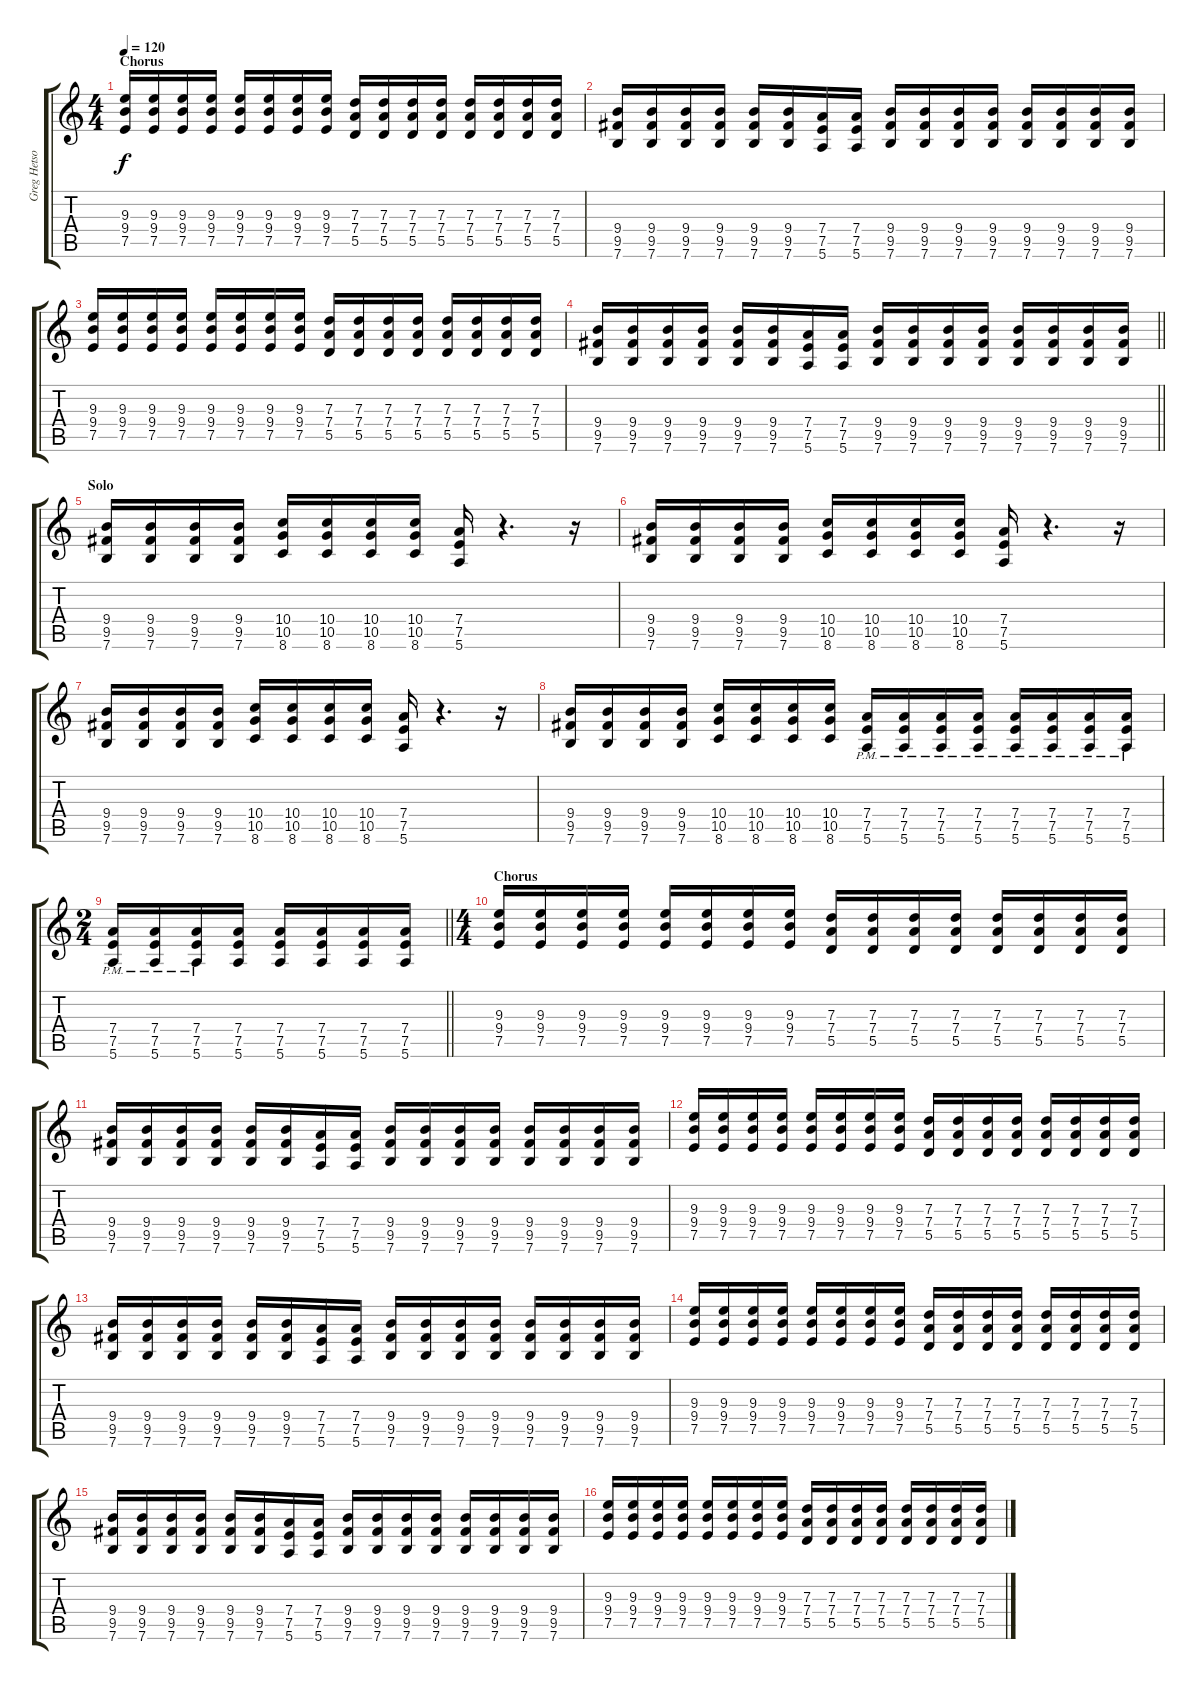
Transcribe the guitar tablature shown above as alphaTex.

\track ("Greg Hetson" "Greg Hetso") {instrument distortionguitar}
\staff {score tabs}
\tuning (E4 B3 G3 D3 A2 E2) {hide}
\ts (4 4)
\section ("" "Chorus")
\tempo 120
\clef g2
\ks c
(9.3 9.4 7.5).16{dy f} (9.3 9.4 7.5).16 (9.3 9.4 7.5).16 (9.3 9.4 7.5).16 (9.3 9.4 7.5).16 (9.3 9.4 7.5).16 (9.3 9.4 7.5).16 (9.3 9.4 7.5).16 (7.3 7.4 5.5).16 (7.3 7.4 5.5).16 (7.3 7.4 5.5).16 (7.3 7.4 5.5).16 (7.3 7.4 5.5).16 (7.3 7.4 5.5).16 (7.3 7.4 5.5).16 (7.3 7.4 5.5).16 |
(9.4 9.5 7.6).16 (9.4 9.5 7.6).16 (9.4 9.5 7.6).16 (9.4 9.5 7.6).16 (9.4 9.5 7.6).16 (9.4 9.5 7.6).16 (7.4 7.5 5.6).16 (7.4 7.5 5.6).16 (9.4 9.5 7.6).16 (9.4 9.5 7.6).16 (9.4 9.5 7.6).16 (9.4 9.5 7.6).16 (9.4 9.5 7.6).16 (9.4 9.5 7.6).16 (9.4 9.5 7.6).16 (9.4 9.5 7.6).16 |
(9.3 9.4 7.5).16 (9.3 9.4 7.5).16 (9.3 9.4 7.5).16 (9.3 9.4 7.5).16 (9.3 9.4 7.5).16 (9.3 9.4 7.5).16 (9.3 9.4 7.5).16 (9.3 9.4 7.5).16 (7.3 7.4 5.5).16 (7.3 7.4 5.5).16 (7.3 7.4 5.5).16 (7.3 7.4 5.5).16 (7.3 7.4 5.5).16 (7.3 7.4 5.5).16 (7.3 7.4 5.5).16 (7.3 7.4 5.5).16 |
\barLineRight lightlight
(9.4 9.5 7.6).16 (9.4 9.5 7.6).16 (9.4 9.5 7.6).16 (9.4 9.5 7.6).16 (9.4 9.5 7.6).16 (9.4 9.5 7.6).16 (7.4 7.5 5.6).16 (7.4 7.5 5.6).16 (9.4 9.5 7.6).16 (9.4 9.5 7.6).16 (9.4 9.5 7.6).16 (9.4 9.5 7.6).16 (9.4 9.5 7.6).16 (9.4 9.5 7.6).16 (9.4 9.5 7.6).16 (9.4 9.5 7.6).16 |
\section ("" "Solo")
(9.4 9.5 7.6).16 (9.4 9.5 7.6).16 (9.4 9.5 7.6).16 (9.4 9.5 7.6).16 (10.4 10.5 8.6).16 (10.4 10.5 8.6).16 (10.4 10.5 8.6).16 (10.4 10.5 8.6).16 (7.4 7.5 5.6).16 r.4{d} r.16 |
(9.4 9.5 7.6).16 (9.4 9.5 7.6).16 (9.4 9.5 7.6).16 (9.4 9.5 7.6).16 (10.4 10.5 8.6).16 (10.4 10.5 8.6).16 (10.4 10.5 8.6).16 (10.4 10.5 8.6).16 (7.4 7.5 5.6).16 r.4{d} r.16 |
(9.4 9.5 7.6).16 (9.4 9.5 7.6).16 (9.4 9.5 7.6).16 (9.4 9.5 7.6).16 (10.4 10.5 8.6).16 (10.4 10.5 8.6).16 (10.4 10.5 8.6).16 (10.4 10.5 8.6).16 (7.4 7.5 5.6).16 r.4{d} r.16 |
(9.4 9.5 7.6).16 (9.4 9.5 7.6).16 (9.4 9.5 7.6).16 (9.4 9.5 7.6).16 (10.4 10.5 8.6).16 (10.4 10.5 8.6).16 (10.4 10.5 8.6).16 (10.4 10.5 8.6).16 (7.4{pm} 7.5{pm} 5.6{pm}).16 (7.4{pm} 7.5{pm} 5.6{pm}).16 (7.4{pm} 7.5{pm} 5.6{pm}).16 (7.4{pm} 7.5{pm} 5.6{pm}).16 (7.4{pm} 7.5{pm} 5.6{pm}).16 (7.4{pm} 7.5{pm} 5.6{pm}).16 (7.4{pm} 7.5{pm} 5.6{pm}).16 (7.4{pm} 7.5{pm} 5.6{pm}).16 |
\ts (2 4)
\barLineRight lightlight
(7.4{pm} 7.5{pm} 5.6{pm}).16 (7.4{pm} 7.5{pm} 5.6{pm}).16 (7.4{pm} 7.5{pm} 5.6{pm}).16 (7.4 7.5 5.6).16 (7.4 7.5 5.6).16 (7.4 7.5 5.6).16 (7.4 7.5 5.6).16 (7.4 7.5 5.6).16 |
\ts (4 4)
\section ("" "Chorus")
(9.3 9.4 7.5).16 (9.3 9.4 7.5).16 (9.3 9.4 7.5).16 (9.3 9.4 7.5).16 (9.3 9.4 7.5).16 (9.3 9.4 7.5).16 (9.3 9.4 7.5).16 (9.3 9.4 7.5).16 (7.3 7.4 5.5).16 (7.3 7.4 5.5).16 (7.3 7.4 5.5).16 (7.3 7.4 5.5).16 (7.3 7.4 5.5).16 (7.3 7.4 5.5).16 (7.3 7.4 5.5).16 (7.3 7.4 5.5).16 |
(9.4 9.5 7.6).16 (9.4 9.5 7.6).16 (9.4 9.5 7.6).16 (9.4 9.5 7.6).16 (9.4 9.5 7.6).16 (9.4 9.5 7.6).16 (7.4 7.5 5.6).16 (7.4 7.5 5.6).16 (9.4 9.5 7.6).16 (9.4 9.5 7.6).16 (9.4 9.5 7.6).16 (9.4 9.5 7.6).16 (9.4 9.5 7.6).16 (9.4 9.5 7.6).16 (9.4 9.5 7.6).16 (9.4 9.5 7.6).16 |
(9.3 9.4 7.5).16 (9.3 9.4 7.5).16 (9.3 9.4 7.5).16 (9.3 9.4 7.5).16 (9.3 9.4 7.5).16 (9.3 9.4 7.5).16 (9.3 9.4 7.5).16 (9.3 9.4 7.5).16 (7.3 7.4 5.5).16 (7.3 7.4 5.5).16 (7.3 7.4 5.5).16 (7.3 7.4 5.5).16 (7.3 7.4 5.5).16 (7.3 7.4 5.5).16 (7.3 7.4 5.5).16 (7.3 7.4 5.5).16 |
(9.4 9.5 7.6).16 (9.4 9.5 7.6).16 (9.4 9.5 7.6).16 (9.4 9.5 7.6).16 (9.4 9.5 7.6).16 (9.4 9.5 7.6).16 (7.4 7.5 5.6).16 (7.4 7.5 5.6).16 (9.4 9.5 7.6).16 (9.4 9.5 7.6).16 (9.4 9.5 7.6).16 (9.4 9.5 7.6).16 (9.4 9.5 7.6).16 (9.4 9.5 7.6).16 (9.4 9.5 7.6).16 (9.4 9.5 7.6).16 |
(9.3 9.4 7.5).16 (9.3 9.4 7.5).16 (9.3 9.4 7.5).16 (9.3 9.4 7.5).16 (9.3 9.4 7.5).16 (9.3 9.4 7.5).16 (9.3 9.4 7.5).16 (9.3 9.4 7.5).16 (7.3 7.4 5.5).16 (7.3 7.4 5.5).16 (7.3 7.4 5.5).16 (7.3 7.4 5.5).16 (7.3 7.4 5.5).16 (7.3 7.4 5.5).16 (7.3 7.4 5.5).16 (7.3 7.4 5.5).16 |
(9.4 9.5 7.6).16 (9.4 9.5 7.6).16 (9.4 9.5 7.6).16 (9.4 9.5 7.6).16 (9.4 9.5 7.6).16 (9.4 9.5 7.6).16 (7.4 7.5 5.6).16 (7.4 7.5 5.6).16 (9.4 9.5 7.6).16 (9.4 9.5 7.6).16 (9.4 9.5 7.6).16 (9.4 9.5 7.6).16 (9.4 9.5 7.6).16 (9.4 9.5 7.6).16 (9.4 9.5 7.6).16 (9.4 9.5 7.6).16 |
(9.3 9.4 7.5).16 (9.3 9.4 7.5).16 (9.3 9.4 7.5).16 (9.3 9.4 7.5).16 (9.3 9.4 7.5).16 (9.3 9.4 7.5).16 (9.3 9.4 7.5).16 (9.3 9.4 7.5).16 (7.3 7.4 5.5).16 (7.3 7.4 5.5).16 (7.3 7.4 5.5).16 (7.3 7.4 5.5).16 (7.3 7.4 5.5).16 (7.3 7.4 5.5).16 (7.3 7.4 5.5).16 (7.3 7.4 5.5).16
